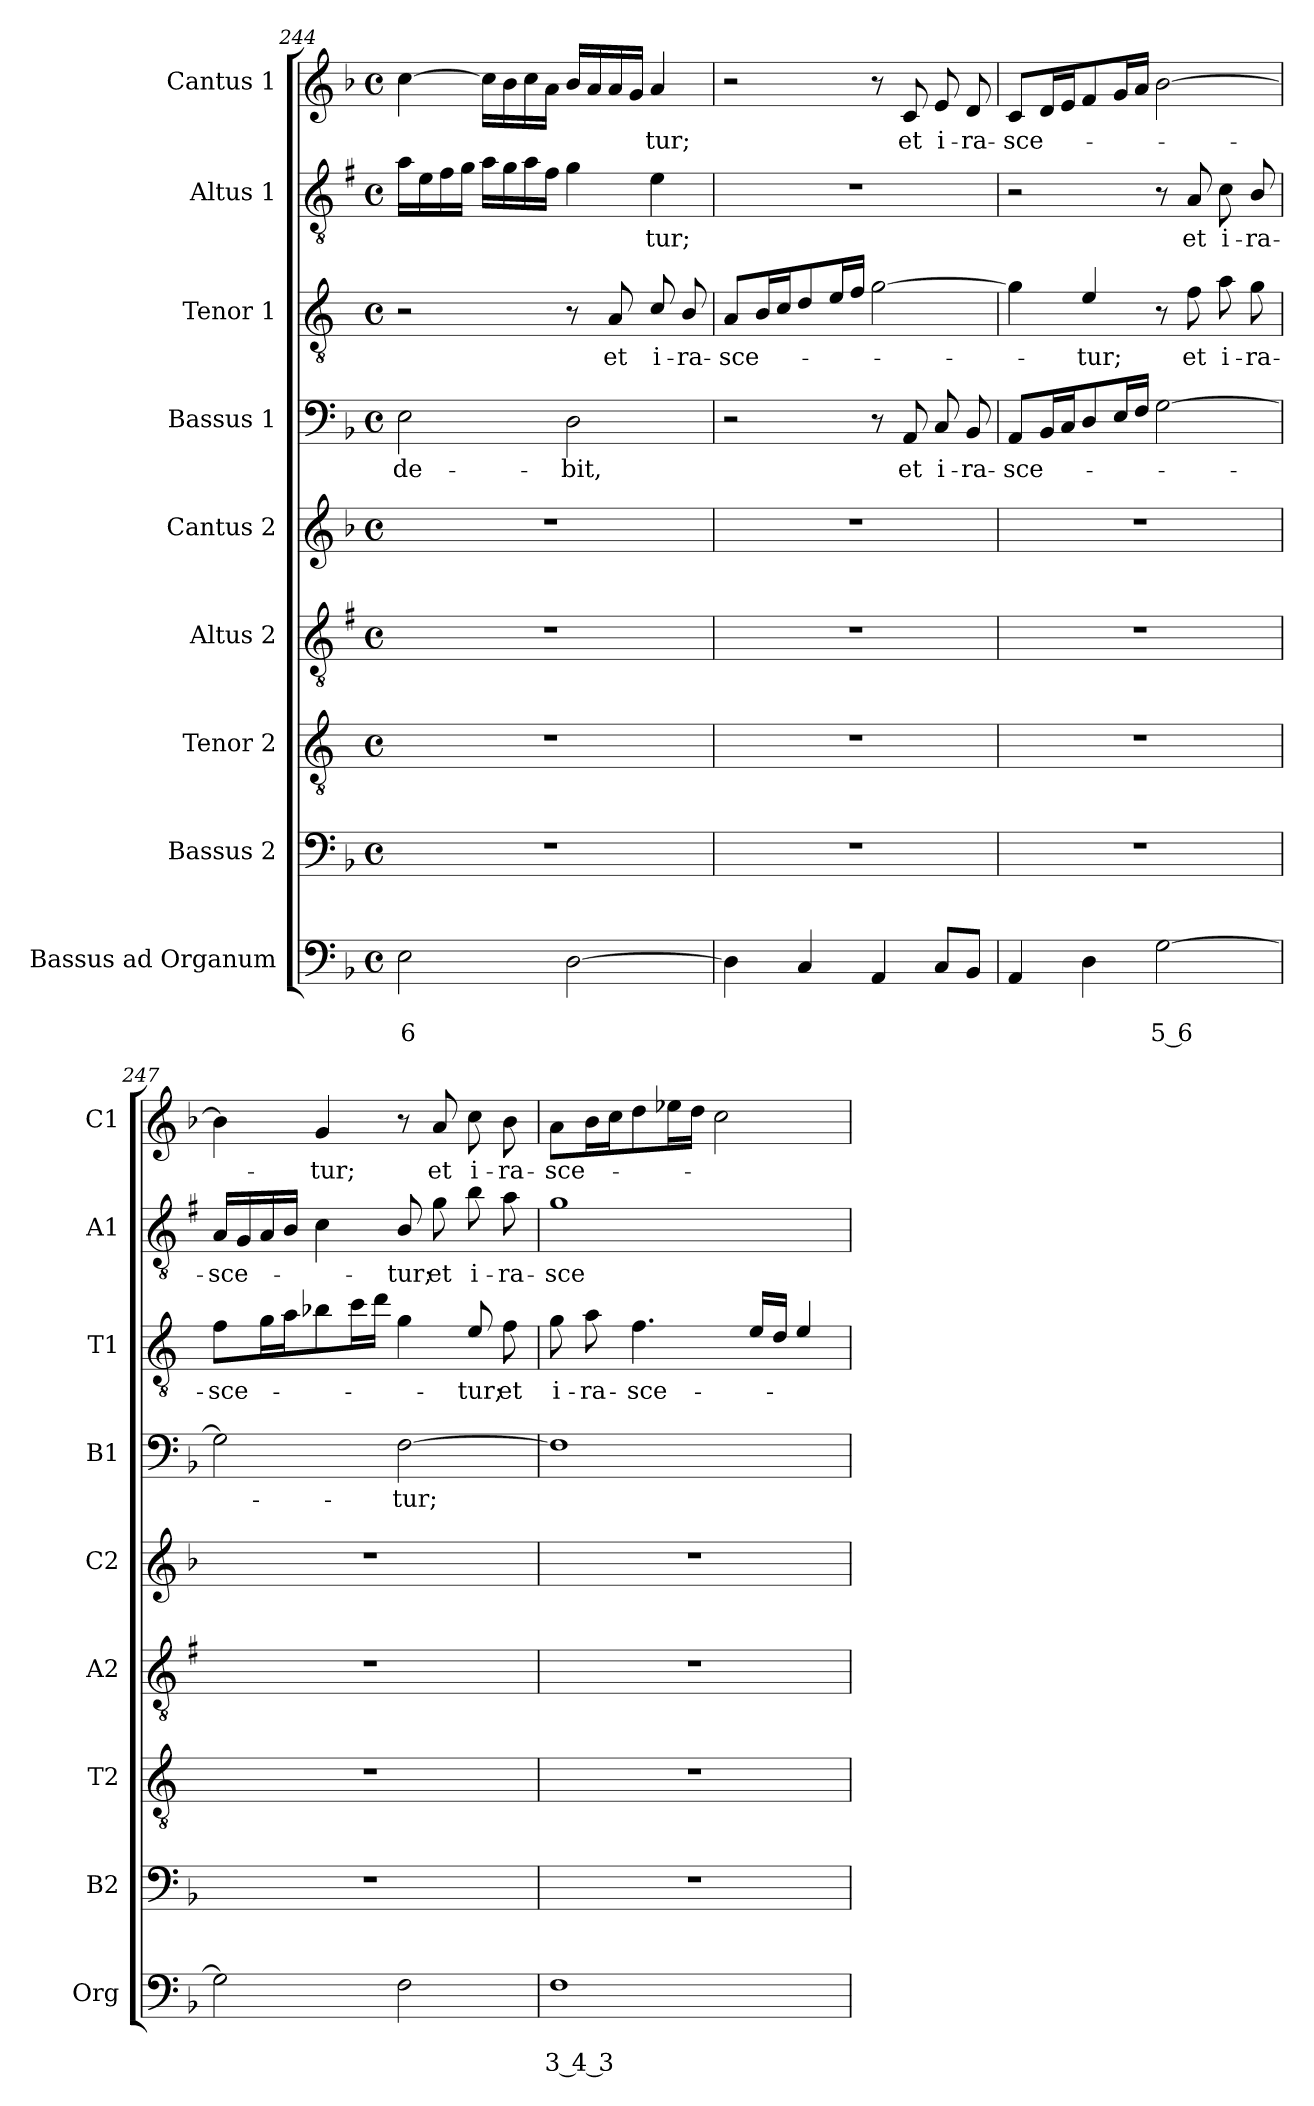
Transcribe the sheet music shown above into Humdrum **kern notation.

**kern	**text	**text	**kern	**kern	**kern	**kern	**kern	**text	**kern	**text	**kern	**text	**kern	**text
*part9	*part9	*part9	*part8	*part7	*part6	*part5	*part4	*part4	*part3	*part3	*part2	*part2	*part1	*part1
*staff9	*staff9	*staff9	*staff8	*staff7	*staff6	*staff5	*staff4	*staff4	*staff3	*staff3	*staff2	*staff2	*staff1	*staff1
*I"Bassus ad Organum	*	*	*I"Bassus 2	*I"Tenor 2	*I"Altus 2	*I"Cantus 2	*I"Bassus 1	*	*I"Tenor 1	*	*I"Altus 1	*	*I"Cantus 1	*
*I'Org	*	*	*I'B2	*I'T2	*I'A2	*I'C2	*I'B1	*	*I'T1	*	*I'A1	*	*I'C1	*
*clefF4	*	*	*clefF4	*clefGv2	*clefGv2	*clefG2	*clefF4	*	*clefGv2	*	*clefGv2	*	*clefG2	*
*	*	*	*	*ITrd4c7	*ITrd1c2	*	*	*	*ITrd4c7	*	*ITrd1c2	*	*	*
*k[b-]	*	*	*k[b-]	*k[b-]	*k[b-]	*k[b-]	*k[b-]	*	*k[b-]	*	*k[b-]	*	*k[b-]	*
*F:	*	*	*F:	*F:	*F:	*F:	*F:	*	*F:	*	*F:	*	*F:	*
*M4/4	*	*	*M4/4	*M4/4	*M4/4	*M4/4	*M4/4	*	*M4/4	*	*M4/4	*	*M4/4	*
*met(c)	*	*	*met(c)	*met(c)	*met(c)	*met(c)	*met(c)	*	*met(c)	*	*met(c)	*	*met(c)	*
=244	=244	=244	=244	=244	=244	=244	=244	=244	=244	=244	=244	=244	=244	=244
!	!	!LO:LY:b	!	!	!	!	!	!LO:LY:b	!	!	!	!	!	!
2E\	.	6	1r	1r	1r	1r	2E\	-de-	2r	.	16g\LL	.	[4cc\	.
.	.	.	.	.	.	.	.	.	.	.	16d\	.	.	.
.	.	.	.	.	.	.	.	.	.	.	16e\	.	.	.
.	.	.	.	.	.	.	.	.	.	.	16f\JJ	.	.	.
.	.	.	.	.	.	.	.	.	.	.	16g\LL	.	16cc\LL]	.
.	.	.	.	.	.	.	.	.	.	.	16f\	.	16b-\	.
.	.	.	.	.	.	.	.	.	.	.	16g\	.	16cc\	.
.	.	.	.	.	.	.	.	.	.	.	16e\JJ	.	16a\JJ	.
!	!	!	!	!	!	!	!	!LO:LY:b	!	!	!	!	!	!
[2D\	.	.	.	.	.	.	2D\	-bit,	8r	.	4f\	.	16b-/LL	.
.	.	.	.	.	.	.	.	.	.	.	.	.	16a/	.
!	!	!	!	!	!	!	!	!	!	!LO:LY:b	!	!	!	!
.	.	.	.	.	.	.	.	.	8D/	et	.	.	16a/	.
.	.	.	.	.	.	.	.	.	.	.	.	.	16g/JJ	.
!	!	!	!	!	!	!	!	!	!	!LO:LY:b	!	!LO:LY:b	!	!LO:LY:b
.	.	.	.	.	.	.	.	.	8F/	i-	4d\	-tur;	4a/	-tur;
!	!	!	!	!	!	!	!	!	!	!LO:LY:b	!	!	!	!
.	.	.	.	.	.	.	.	.	8E/	-ra-	.	.	.	.
=245	=245	=245	=245	=245	=245	=245	=245	=245	=245	=245	=245	=245	=245	=245
!	!	!	!	!	!	!	!	!	!	!LO:LY:b	!	!	!	!
4D\]	.	.	1r	1r	1r	1r	2r	.	8D/L	-sce-	1r	.	2r	.
.	.	.	.	.	.	.	.	.	16E/L	.	.	.	.	.
.	.	.	.	.	.	.	.	.	16F/J	.	.	.	.	.
4C/	.	.	.	.	.	.	.	.	8G/	.	.	.	.	.
.	.	.	.	.	.	.	.	.	16A/L	.	.	.	.	.
.	.	.	.	.	.	.	.	.	16B-/JJ	.	.	.	.	.
4AA/	.	.	.	.	.	.	8r	.	[2c\	.	.	.	8r	.
!	!	!	!	!	!	!	!	!LO:LY:b	!	!	!	!	!	!LO:LY:b
.	.	.	.	.	.	.	8AA/	et	.	.	.	.	8c/	et
!	!	!	!	!	!	!	!	!LO:LY:b	!	!	!	!	!	!LO:LY:b
8C/L	.	.	.	.	.	.	8C/	i-	.	.	.	.	8e/	i-
!	!	!	!	!	!	!	!	!LO:LY:b	!	!	!	!	!	!LO:LY:b
8BB-/J	.	.	.	.	.	.	8BB-/	-ra-	.	.	.	.	8d/	-ra-
=246	=246	=246	=246	=246	=246	=246	=246	=246	=246	=246	=246	=246	=246	=246
!	!	!	!	!	!	!	!	!LO:LY:b	!	!	!	!	!	!LO:LY:b
4AA/	.	.	1r	1r	1r	1r	8AA/L	-sce-	4c\]	.	2r	.	8c/L	-sce-
.	.	.	.	.	.	.	16BB-/L	.	.	.	.	.	16d/L	.
.	.	.	.	.	.	.	16C/J	.	.	.	.	.	16e/J	.
!	!	!	!	!	!	!	!	!	!	!LO:LY:b	!	!	!	!
4D\	.	.	.	.	.	.	8D/	.	4A/	-tur;	.	.	8f/	.
.	.	.	.	.	.	.	16E/L	.	.	.	.	.	16g/L	.
.	.	.	.	.	.	.	16F/JJ	.	.	.	.	.	16a/JJ	.
!	!	!LO:LY:b	!	!	!	!	!	!	!	!	!	!	!	!
[2G\	.	5 6	.	.	.	.	[2G\	.	8r	.	8r	.	[2b-\	.
!	!	!	!	!	!	!	!	!	!	!LO:LY:b	!	!LO:LY:b	!	!
.	.	.	.	.	.	.	.	.	8B-\	et	8G/	et	.	.
!	!	!	!	!	!	!	!	!	!	!LO:LY:b	!	!LO:LY:b	!	!
.	.	.	.	.	.	.	.	.	8d\	i-	8B-\	i-	.	.
!	!	!	!	!	!	!	!	!	!	!LO:LY:b	!	!LO:LY:b	!	!
.	.	.	.	.	.	.	.	.	8c\	-ra-	8A/	-ra-	.	.
!!LO:PB:g=z
=247	=247	=247	=247	=247	=247	=247	=247	=247	=247	=247	=247	=247	=247	=247
!	!	!	!	!	!	!	!	!	!	!LO:LY:b	!	!LO:LY:b	!	!
2G\]	.	.	1r	1r	1r	1r	2G\]	.	8B-\L	-sce-	16G/LL	-sce-	4b-\]	.
.	.	.	.	.	.	.	.	.	.	.	16F/	.	.	.
.	.	.	.	.	.	.	.	.	16c\L	.	16G/	.	.	.
.	.	.	.	.	.	.	.	.	16d\J	.	16A/JJ	.	.	.
!	!	!	!	!	!	!	!	!	!	!	!	!	!	!LO:LY:b
.	.	.	.	.	.	.	.	.	8e-X\	.	4B-\	.	4g/	-tur;
.	.	.	.	.	.	.	.	.	16f\L	.	.	.	.	.
.	.	.	.	.	.	.	.	.	16g\JJ	.	.	.	.	.
!	!	!	!	!	!	!	!	!LO:LY:b	!	!	!	!LO:LY:b	!	!
2F\	.	.	.	.	.	.	[2F\	-tur;	4c\	.	8A/	-tur;	8r	.
!	!	!	!	!	!	!	!	!	!	!	!	!LO:LY:b	!	!LO:LY:b
.	.	.	.	.	.	.	.	.	.	.	8f\	et	8a/	et
!	!	!	!	!	!	!	!	!	!	!LO:LY:b	!	!LO:LY:b	!	!LO:LY:b
.	.	.	.	.	.	.	.	.	8A/	-tur;	8a\	i-	8cc\	i-
!	!	!	!	!	!	!	!	!	!	!LO:LY:b	!	!LO:LY:b	!	!LO:LY:b
.	.	.	.	.	.	.	.	.	8B-\	et	8g\	-ra-	8b-\	-ra-
=248	=248	=248	=248	=248	=248	=248	=248	=248	=248	=248	=248	=248	=248	=248
!	!	!LO:LY:b	!	!	!	!	!	!	!	!LO:LY:b	!	!LO:LY:b	!	!LO:LY:b
1F	.	3 4 3	1r	1r	1r	1r	1F]	.	8c\	i-	1f	-sce-	8a\L	-sce-
!	!	!	!	!	!	!	!	!	!	!LO:LY:b	!	!	!	!
.	.	.	.	.	.	.	.	.	8d\	-ra-	.	.	16b-\L	.
.	.	.	.	.	.	.	.	.	.	.	.	.	16cc\J	.
!	!	!	!	!	!	!	!	!	!	!LO:LY:b	!	!	!	!
.	.	.	.	.	.	.	.	.	4.B-\	-sce-	.	.	8dd\	.
.	.	.	.	.	.	.	.	.	.	.	.	.	16ee-X\L	.
.	.	.	.	.	.	.	.	.	.	.	.	.	16dd\JJ	.
.	.	.	.	.	.	.	.	.	.	.	.	.	2cc\	.
.	.	.	.	.	.	.	.	.	16A/LL	.	.	.	.	.
.	.	.	.	.	.	.	.	.	16G/JJ	.	.	.	.	.
.	.	.	.	.	.	.	.	.	4A/	.	.	.	.	.
=	=	=	=	=	=	=	=	=	=	=	=	=	=	=
*-	*-	*-	*-	*-	*-	*-	*-	*-	*-	*-	*-	*-	*-	*-
